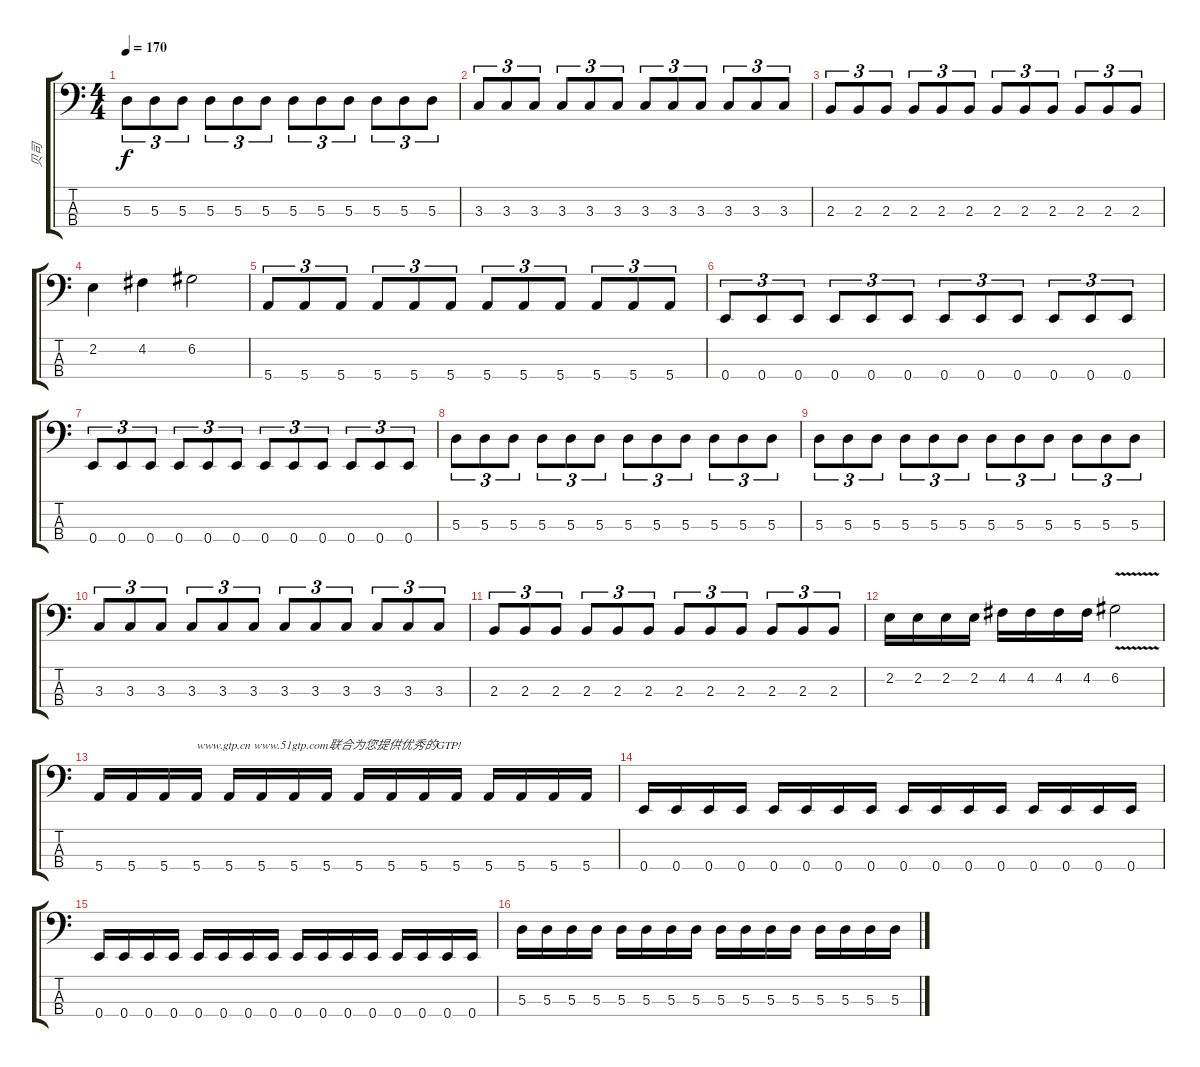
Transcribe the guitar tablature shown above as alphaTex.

\track ("贝司" "贝司") {instrument electricbassfinger}
\staff {score tabs}
\tuning (G2 D2 A1 E1) {hide}
\ts (4 4)
\tempo 170
\clef f4
\ks c
5.3.8{tu (3 2) dy f} 5.3.8{tu (3 2)} 5.3.8{tu (3 2)} 5.3.8{tu (3 2)} 5.3.8{tu (3 2)} 5.3.8{tu (3 2)} 5.3.8{tu (3 2)} 5.3.8{tu (3 2)} 5.3.8{tu (3 2)} 5.3.8{tu (3 2)} 5.3.8{tu (3 2)} 5.3.8{tu (3 2)} |
3.3.8{tu (3 2)} 3.3.8{tu (3 2)} 3.3.8{tu (3 2)} 3.3.8{tu (3 2)} 3.3.8{tu (3 2)} 3.3.8{tu (3 2)} 3.3.8{tu (3 2)} 3.3.8{tu (3 2)} 3.3.8{tu (3 2)} 3.3.8{tu (3 2)} 3.3.8{tu (3 2)} 3.3.8{tu (3 2)} |
2.3.8{tu (3 2)} 2.3.8{tu (3 2)} 2.3.8{tu (3 2)} 2.3.8{tu (3 2)} 2.3.8{tu (3 2)} 2.3.8{tu (3 2)} 2.3.8{tu (3 2)} 2.3.8{tu (3 2)} 2.3.8{tu (3 2)} 2.3.8{tu (3 2)} 2.3.8{tu (3 2)} 2.3.8{tu (3 2)} |
2.2.4 4.2.4 6.2.2 |
5.4.8{tu (3 2)} 5.4.8{tu (3 2)} 5.4.8{tu (3 2)} 5.4.8{tu (3 2)} 5.4.8{tu (3 2)} 5.4.8{tu (3 2)} 5.4.8{tu (3 2)} 5.4.8{tu (3 2)} 5.4.8{tu (3 2)} 5.4.8{tu (3 2)} 5.4.8{tu (3 2)} 5.4.8{tu (3 2)} |
0.4.8{tu (3 2)} 0.4.8{tu (3 2)} 0.4.8{tu (3 2)} 0.4.8{tu (3 2)} 0.4.8{tu (3 2)} 0.4.8{tu (3 2)} 0.4.8{tu (3 2)} 0.4.8{tu (3 2)} 0.4.8{tu (3 2)} 0.4.8{tu (3 2)} 0.4.8{tu (3 2)} 0.4.8{tu (3 2)} |
0.4.8{tu (3 2)} 0.4.8{tu (3 2)} 0.4.8{tu (3 2)} 0.4.8{tu (3 2)} 0.4.8{tu (3 2)} 0.4.8{tu (3 2)} 0.4.8{tu (3 2)} 0.4.8{tu (3 2)} 0.4.8{tu (3 2)} 0.4.8{tu (3 2)} 0.4.8{tu (3 2)} 0.4.8{tu (3 2)} |
5.3.8{tu (3 2)} 5.3.8{tu (3 2)} 5.3.8{tu (3 2)} 5.3.8{tu (3 2)} 5.3.8{tu (3 2)} 5.3.8{tu (3 2)} 5.3.8{tu (3 2)} 5.3.8{tu (3 2)} 5.3.8{tu (3 2)} 5.3.8{tu (3 2)} 5.3.8{tu (3 2)} 5.3.8{tu (3 2)} |
5.3.8{tu (3 2)} 5.3.8{tu (3 2)} 5.3.8{tu (3 2)} 5.3.8{tu (3 2)} 5.3.8{tu (3 2)} 5.3.8{tu (3 2)} 5.3.8{tu (3 2)} 5.3.8{tu (3 2)} 5.3.8{tu (3 2)} 5.3.8{tu (3 2)} 5.3.8{tu (3 2)} 5.3.8{tu (3 2)} |
3.3.8{tu (3 2)} 3.3.8{tu (3 2)} 3.3.8{tu (3 2)} 3.3.8{tu (3 2)} 3.3.8{tu (3 2)} 3.3.8{tu (3 2)} 3.3.8{tu (3 2)} 3.3.8{tu (3 2)} 3.3.8{tu (3 2)} 3.3.8{tu (3 2)} 3.3.8{tu (3 2)} 3.3.8{tu (3 2)} |
2.3.8{tu (3 2)} 2.3.8{tu (3 2)} 2.3.8{tu (3 2)} 2.3.8{tu (3 2)} 2.3.8{tu (3 2)} 2.3.8{tu (3 2)} 2.3.8{tu (3 2)} 2.3.8{tu (3 2)} 2.3.8{tu (3 2)} 2.3.8{tu (3 2)} 2.3.8{tu (3 2)} 2.3.8{tu (3 2)} |
2.2.16 2.2.16 2.2.16 2.2.16 4.2.16 4.2.16 4.2.16 4.2.16 6.2{v}.2 |
5.4.16 5.4.16 5.4.16 5.4.16{txt "www.gtp.cn www.51gtp.com联合为您提供优秀的GTP!"} 5.4.16 5.4.16 5.4.16 5.4.16 5.4.16 5.4.16 5.4.16 5.4.16 5.4.16 5.4.16 5.4.16 5.4.16 |
0.4.16 0.4.16 0.4.16 0.4.16 0.4.16 0.4.16 0.4.16 0.4.16 0.4.16 0.4.16 0.4.16 0.4.16 0.4.16 0.4.16 0.4.16 0.4.16 |
0.4.16 0.4.16 0.4.16 0.4.16 0.4.16 0.4.16 0.4.16 0.4.16 0.4.16 0.4.16 0.4.16 0.4.16 0.4.16 0.4.16 0.4.16 0.4.16 |
5.3.16 5.3.16 5.3.16 5.3.16 5.3.16 5.3.16 5.3.16 5.3.16 5.3.16 5.3.16 5.3.16 5.3.16 5.3.16 5.3.16 5.3.16 5.3.16
